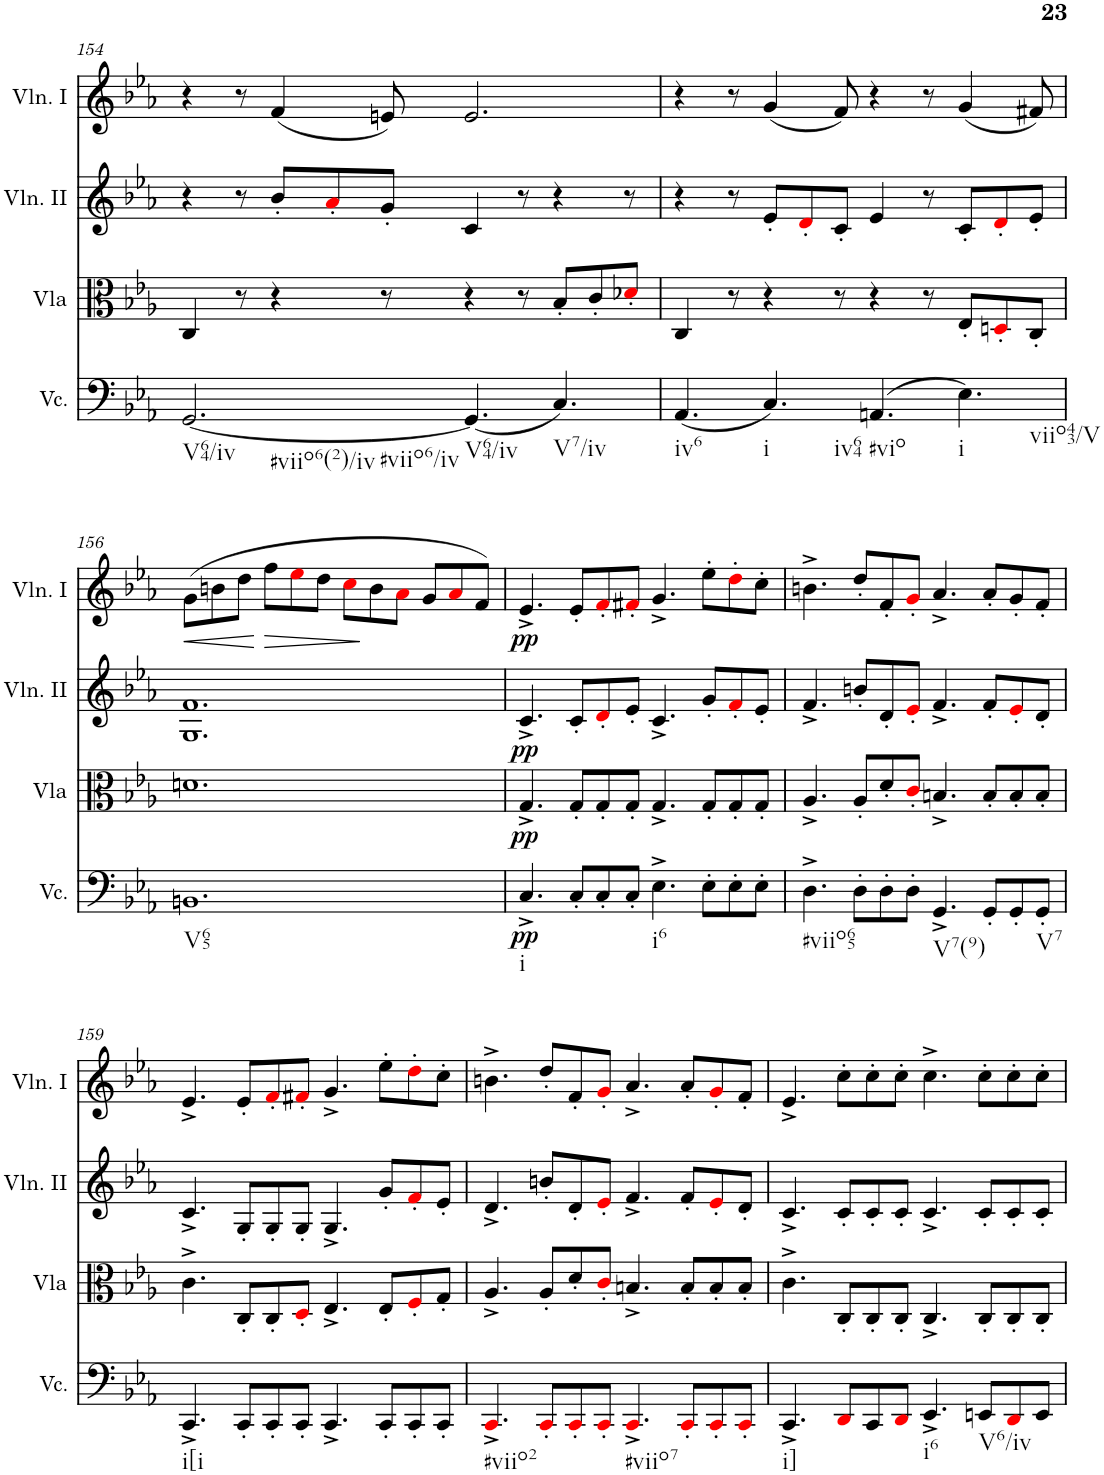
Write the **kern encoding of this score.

**kern	**dynam	**kern	**dynam	**kern	**dynam	**kern	**dynam
*part4	*part4	*part3	*part3	*part2	*part2	*part1	*part1
*staff4	*staff4	*staff3	*staff3	*staff2	*staff2	*staff1	*staff1
*I"Violoncello	*	*I"Viola	*	*I"Violino II	*	*I"Violino I	*
*I'Vc.	*	*I'Vla	*	*I'Vln. II	*	*I'Vln. I	*
!!LO:PB:g=z
*clefF4	*	*clefC3	*	*clefG2	*	*clefG2	*
*k[b-e-a-]	*	*k[b-e-a-]	*	*k[b-e-a-]	*	*k[b-e-a-]	*
*M12/8	*	*M12/8	*	*M12/8	*	*M12/8	*
=154	=154	=154	=154	=154	=154	=154	=154
!LO:TX:b:t=V64/iv	!	!	!	!	!	!	!
!LO:TX:b:t=#viio6(2)/iv	!	!	!	!	!	!	!
!LO:TX:b:t=#viio6/iv	!	!	!	!	!	!	!
[2.GG/	.	4C/	.	4r	.	4r	.
.	.	8r	.	8r	.	8r	.
.	.	4r	.	8b-'/L	.	(<4f/	.
.	.	.	.	8a-'i/	.	.	.
.	.	8r	.	8g'/J	.	8en/)	.
!LO:TX:b:t=V64/iv	!	!	!	!	!	!	!
(<4.GG/]	.	4r	.	4c/	.	2.e/	.
.	.	8r	.	8r	.	.	.
!LO:TX:b:t=V7/iv	!	!	!	!	!	!	!
4.C/)	.	8B-'/L	.	4r	.	.	.
.	.	8c'/	.	.	.	.	.
.	.	8d-X'i/J	.	8r	.	.	.
=155	=155	=155	=155	=155	=155	=155	=155
!LO:TX:b:t=iv6	!	!	!	!	!	!	!
(<4.AA-/	.	4C/	.	4r	.	4r	.
.	.	8r	.	8r	.	8r	.
!LO:TX:b:t=i	!	!	!	!	!	!	!
!LO:TX:b:t=iv64	!	!	!	!	!	!	!
4.C/)	.	4r	.	8e-'/L	.	(<4g/	.
.	.	.	.	8d'i/	.	.	.
.	.	8r	.	8c'/J	.	8f/)	.
!LO:TX:b:t=#vio	!	!	!	!	!	!	!
(>4.AAn/	.	4r	.	4e-/	.	4r	.
.	.	8r	.	8r	.	8r	.
!LO:TX:b:t=i	!	!	!	!	!	!	!
!LO:TX:b:t=viio43/V	!	!	!	!	!	!	!
4.E-\)	.	8E-'/L	.	8c'/L	.	(<4g/	.
.	.	8Dn'i/	.	8d'i/	.	.	.
.	.	8C'/J	.	8e-'/J	.	8f#X/)	.
!!LO:LB:g=z
=156	=156	=156	=156	=156	=156	=156	=156
!LO:TX:b:t=V65	!	!	!	!	!	!	!
!	!	!	!	!	!	!	!LO:HP:b
1.BBn	.	1.dn	.	1.G 1.f	.	(>8g\L	<
.	.	.	.	.	.	8bn\	.
.	.	.	.	.	.	8dd\J	.
!	!	!	!	!	!	!	!LO:HP:n=1:b
.	.	.	.	.	.	8ff\L	[ >
.	.	.	.	.	.	8ee-i\	.
.	.	.	.	.	.	8dd\J	.
.	.	.	.	.	.	8cci\L	.
.	.	.	.	.	.	8b\	]
.	.	.	.	.	.	8a-i\J	.
.	.	.	.	.	.	8g/L	.
.	.	.	.	.	.	8a-i/	.
.	.	.	.	.	.	8f/J)	.
=157	=157	=157	=157	=157	=157	=157	=157
!LO:TX:b:t=i	!	!	!	!	!	!	!
!	!LO:DY:b	!	!LO:DY:b	!	!LO:DY:b	!	!LO:DY:b
4.C^/	pp	4.G^/	pp	4.c^/	pp	4.e-^/	pp
8C'/L	.	8G'/L	.	8c'/L	.	8e-'/L	.
8C'/	.	8G'/	.	8d'i/	.	8f'i/	.
8C'/J	.	8G'/J	.	8e-'/J	.	8f#X'i/J	.
!LO:TX:b:t=i6	!	!	!	!	!	!	!
4.E-^\	.	4.G^/	.	4.c^/	.	4.g^/	.
8E-'\L	.	8G'/L	.	8g'/L	.	8ee-'\L	.
8E-'\	.	8G'/	.	8f'i/	.	8dd'i\	.
8E-'\J	.	8G'/J	.	8e-'/J	.	8cc'\J	.
=158	=158	=158	=158	=158	=158	=158	=158
!LO:TX:b:t=#viio65	!	!	!	!	!	!	!
4.D^\	.	4.A-^/	.	4.f^/	.	4.bn^\	.
8D'\L	.	8A-'/L	.	8bn'/L	.	8dd'/L	.
8D'\	.	8d'/	.	8d'/	.	8f'/	.
8D'\J	.	8c'i/J	.	8e-'i/J	.	8g'i/J	.
!LO:TX:b:t=V7(9)	!	!	!	!	!	!	!
4.GG^/	.	4.Bn^/	.	4.f^/	.	4.a-^/	.
8GG'/L	.	8B'/L	.	8f'/L	.	8a-'/L	.
8GG'/	.	8B'/	.	8e-'i/	.	8g'/	.
!LO:TX:b:t=V7	!	!	!	!	!	!	!
8GG'/J	.	8B'/J	.	8d'/J	.	8f'/J	.
!!LO:LB:g=z
=159	=159	=159	=159	=159	=159	=159	=159
!LO:TX:b:t=i[i	!	!	!	!	!	!	!
4.CC^/	.	4.c^\	.	4.c^/	.	4.e-^/	.
8CC'/L	.	8C'/L	.	8G'/L	.	8e-'/L	.
8CC'/	.	8C'/	.	8G'/	.	8f'i/	.
8CC'/J	.	8D'i/J	.	8G'/J	.	8f#X'i/J	.
4.CC^/	.	4.E-^/	.	4.G^/	.	4.g^/	.
8CC'/L	.	8E-'/L	.	8g'/L	.	8ee-'\L	.
8CC'/	.	8F'i/	.	8f'i/	.	8dd'i\	.
8CC'/J	.	8G'/J	.	8e-'/J	.	8cc'\J	.
=160	=160	=160	=160	=160	=160	=160	=160
!LO:TX:b:t=#viio2	!	!	!	!	!	!	!
4.CC^i/	.	4.A-^/	.	4.d^/	.	4.bn^\	.
8CC'i/L	.	8A-'/L	.	8bn'/L	.	8dd'/L	.
8CC'i/	.	8d'/	.	8d'/	.	8f'/	.
8CC'i/J	.	8c'i/J	.	8e-'i/J	.	8g'i/J	.
!LO:TX:b:t=#viio7	!	!	!	!	!	!	!
4.CC^i/	.	4.Bn^/	.	4.f^/	.	4.a-^/	.
8CC'i/L	.	8B'/L	.	8f'/L	.	8a-'/L	.
8CC'i/	.	8B'/	.	8e-'i/	.	8g'i/	.
8CC'i/J	.	8B'/J	.	8d'/J	.	8f'/J	.
=161	=161	=161	=161	=161	=161	=161	=161
!LO:TX:b:t=i]	!	!	!	!	!	!	!
4.CC^/	.	4.c^\	.	4.c^/	.	4.e-^/	.
8DDi/L	.	8C'/L	.	8c'/L	.	8cc'\L	.
8CC/	.	8C'/	.	8c'/	.	8cc'\	.
8DDi/J	.	8C'/J	.	8c'/J	.	8cc'\J	.
!LO:TX:b:t=i6	!	!	!	!	!	!	!
4.EE-^/	.	4.C^/	.	4.c^/	.	4.cc^\	.
!LO:TX:b:t=V6/iv	!	!	!	!	!	!	!
8EEn/L	.	8C'/L	.	8c'/L	.	8cc'\L	.
8DDi/	.	8C'/	.	8c'/	.	8cc'\	.
8EE/J	.	8C'/J	.	8c'/J	.	8cc'\J	.
=	=	=	=	=	=	=	=
*-	*-	*-	*-	*-	*-	*-	*-
